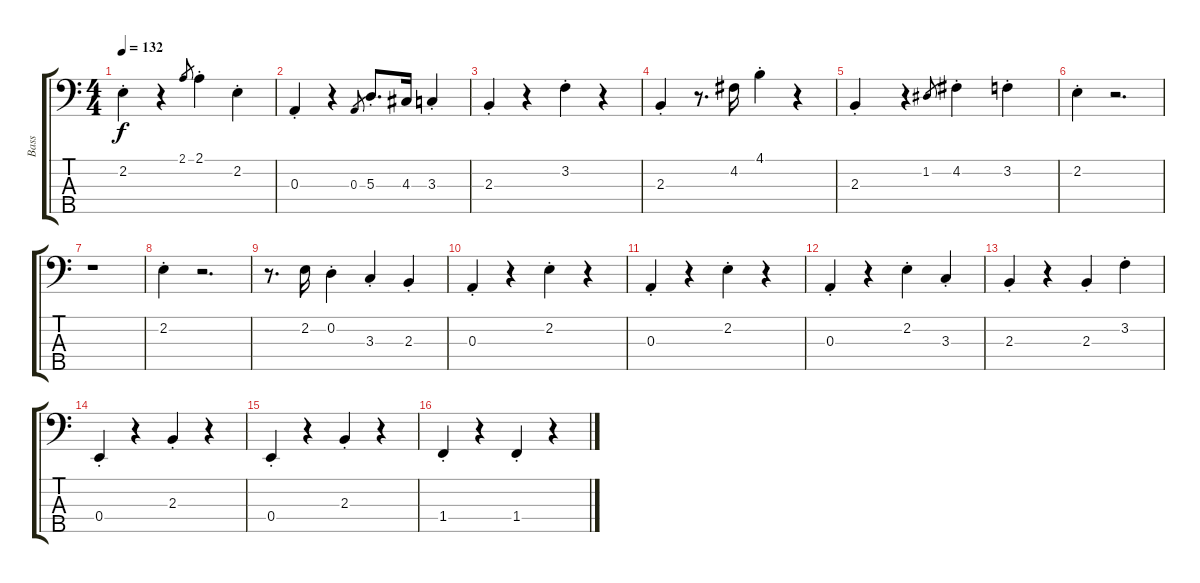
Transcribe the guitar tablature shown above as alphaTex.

\track ("Bass" "Bass") {instrument acousticbass}
\staff {score tabs}
\tuning (G2 D2 A1 E1 B0) {hide}
\ts (4 4)
\tempo 132
\clef f4
\ks c
2.2{st}.4{dy f} r.4 2.1.8{gr} 2.1{st}.4 2.2{st}.4 |
0.3{st}.4 r.4 0.3.8{gr} 5.3{st}.8{d} 4.3.16 3.3{st}.4 |
2.3{st}.4 r.4 3.2{st}.4 r.4 |
2.3{st}.4 r.8{d} 4.2.16 4.1{st}.4 r.4 |
2.3{st}.4 r.4 1.2.8{gr} 4.2{st}.4 3.2{st}.4 |
2.2{st}.4 r.2{d} |
r.1 |
2.2{st}.4 r.2{d} |
r.8{d} 2.2.16 0.2{st}.4 3.3{st}.4 2.3{st}.4 |
0.3{st}.4 r.4 2.2{st}.4 r.4 |
0.3{st}.4 r.4 2.2{st}.4 r.4 |
0.3{st}.4 r.4 2.2{st}.4 3.3{st}.4 |
2.3{st}.4 r.4 2.3{st}.4 3.2{st}.4 |
0.4{st}.4 r.4 2.3{st}.4 r.4 |
0.4{st}.4 r.4 2.3{st}.4 r.4 |
1.4{st}.4 r.4 1.4{st}.4 r.4
